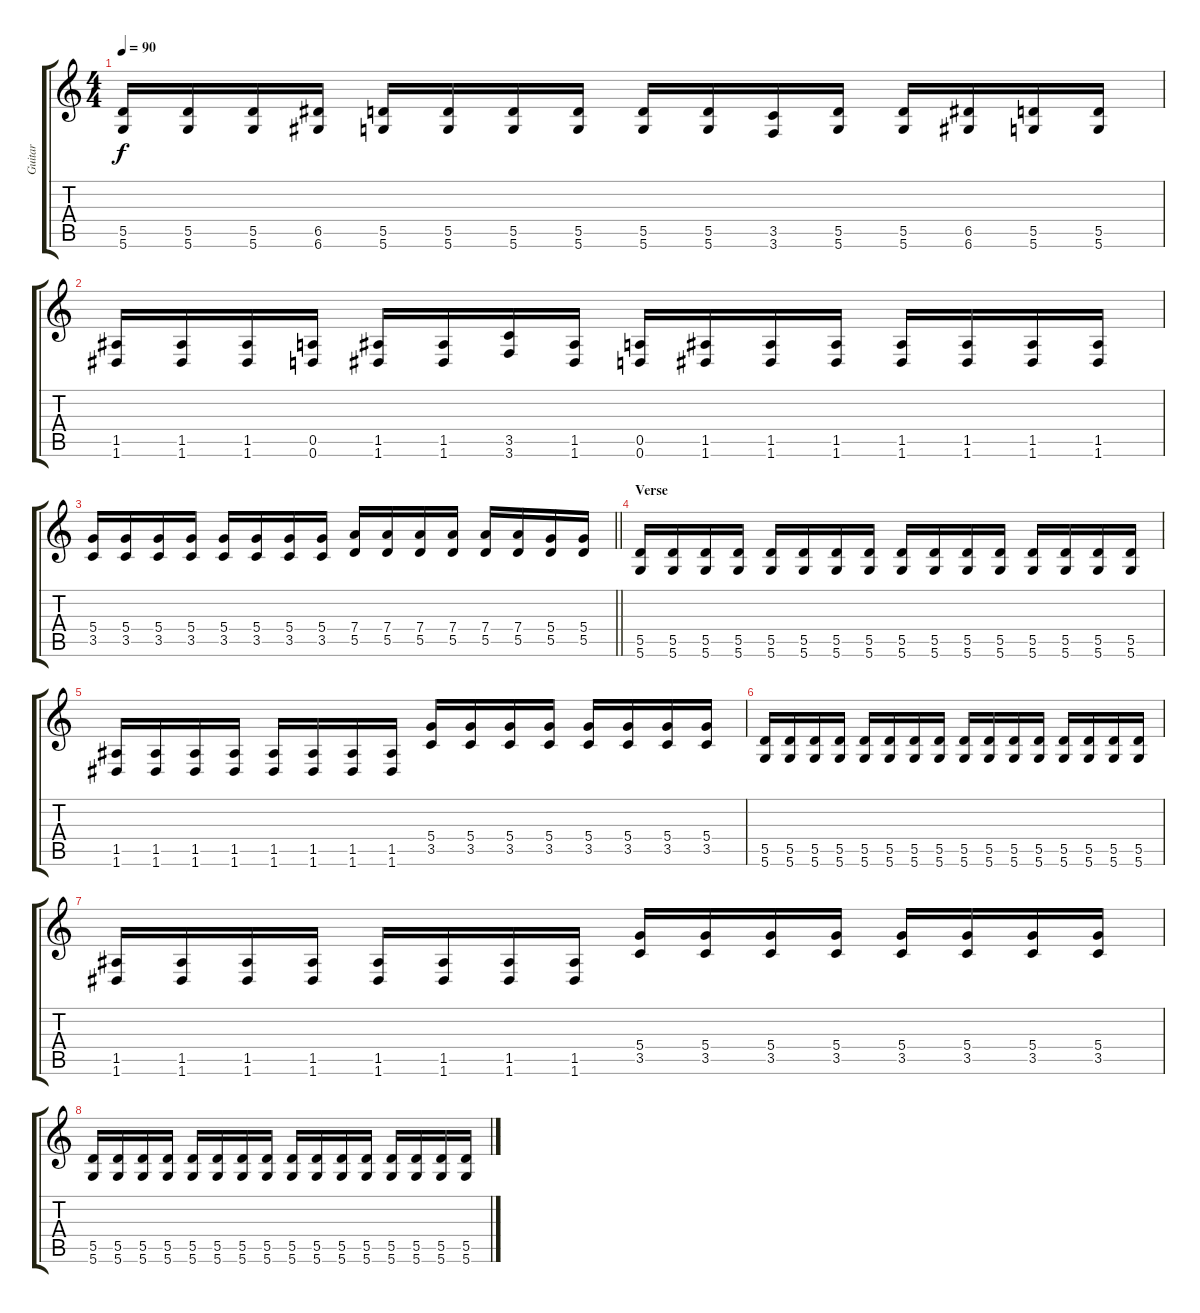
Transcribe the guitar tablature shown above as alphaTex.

\track ("Guitar" "Guitar") {instrument distortionguitar}
\staff {score tabs}
\tuning (E4 B3 G3 D3 A2 D2) {hide}
\ts (4 4)
\tempo 90
\clef g2
\ks c
(5.5 5.6).16{dy f} (5.5 5.6).16 (5.5 5.6).16 (6.5 6.6).16 (5.5 5.6).16 (5.5 5.6).16 (5.5 5.6).16 (5.5 5.6).16 (5.5 5.6).16 (5.5 5.6).16 (3.5 3.6).16 (5.5 5.6).16 (5.5 5.6).16 (6.5 6.6).16 (5.5 5.6).16 (5.5 5.6).16 |
(1.5 1.6).16 (1.5 1.6).16 (1.5 1.6).16 (0.5 0.6).16 (1.5 1.6).16 (1.5 1.6).16 (3.5 3.6).16 (1.5 1.6).16 (0.5 0.6).16 (1.5 1.6).16 (1.5 1.6).16 (1.5 1.6).16 (1.5 1.6).16 (1.5 1.6).16 (1.5 1.6).16 (1.5 1.6).16 |
\barLineRight lightlight
(5.4 3.5).16 (5.4 3.5).16 (5.4 3.5).16 (5.4 3.5).16 (5.4 3.5).16 (5.4 3.5).16 (5.4 3.5).16 (5.4 3.5).16 (7.4 5.5).16 (7.4 5.5).16 (7.4 5.5).16 (7.4 5.5).16 (7.4 5.5).16 (7.4 5.5).16 (5.4 5.5).16 (5.4 5.5).16 |
\section ("" "Verse")
(5.5 5.6).16 (5.5 5.6).16 (5.5 5.6).16 (5.5 5.6).16 (5.5 5.6).16 (5.5 5.6).16 (5.5 5.6).16 (5.5 5.6).16 (5.5 5.6).16 (5.5 5.6).16 (5.5 5.6).16 (5.5 5.6).16 (5.5 5.6).16 (5.5 5.6).16 (5.5 5.6).16 (5.5 5.6).16 |
(1.5 1.6).16 (1.5 1.6).16 (1.5 1.6).16 (1.5 1.6).16 (1.5 1.6).16 (1.5 1.6).16 (1.5 1.6).16 (1.5 1.6).16 (5.4 3.5).16 (5.4 3.5).16 (5.4 3.5).16 (5.4 3.5).16 (5.4 3.5).16 (5.4 3.5).16 (5.4 3.5).16 (5.4 3.5).16 |
(5.5 5.6).16 (5.5 5.6).16 (5.5 5.6).16 (5.5 5.6).16 (5.5 5.6).16 (5.5 5.6).16 (5.5 5.6).16 (5.5 5.6).16 (5.5 5.6).16 (5.5 5.6).16 (5.5 5.6).16 (5.5 5.6).16 (5.5 5.6).16 (5.5 5.6).16 (5.5 5.6).16 (5.5 5.6).16 |
(1.5 1.6).16 (1.5 1.6).16 (1.5 1.6).16 (1.5 1.6).16 (1.5 1.6).16 (1.5 1.6).16 (1.5 1.6).16 (1.5 1.6).16 (5.4 3.5).16 (5.4 3.5).16 (5.4 3.5).16 (5.4 3.5).16 (5.4 3.5).16 (5.4 3.5).16 (5.4 3.5).16 (5.4 3.5).16 |
(5.5 5.6).16 (5.5 5.6).16 (5.5 5.6).16 (5.5 5.6).16 (5.5 5.6).16 (5.5 5.6).16 (5.5 5.6).16 (5.5 5.6).16 (5.5 5.6).16 (5.5 5.6).16 (5.5 5.6).16 (5.5 5.6).16 (5.5 5.6).16 (5.5 5.6).16 (5.5 5.6).16 (5.5 5.6).16
